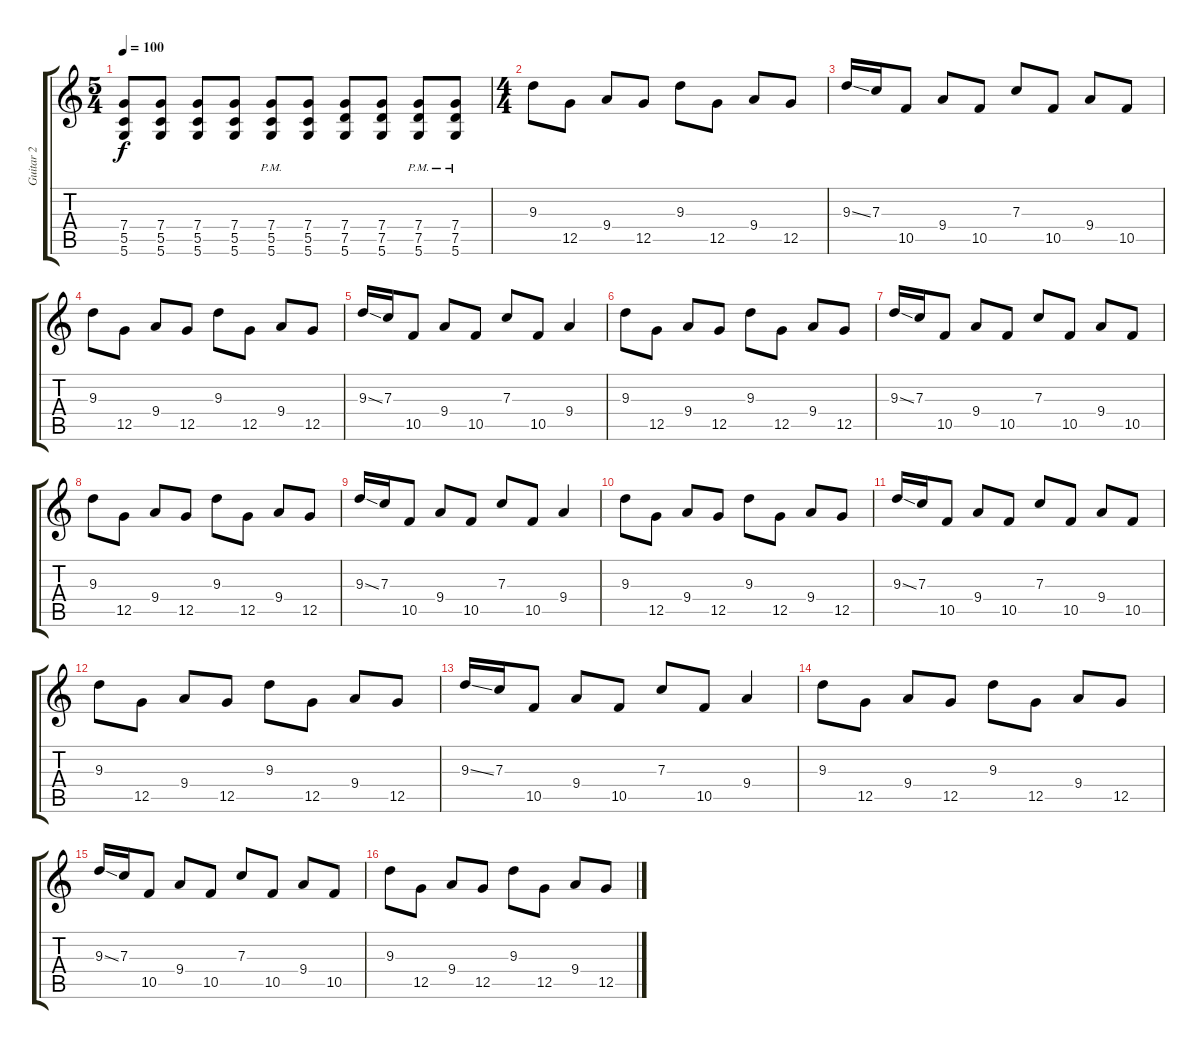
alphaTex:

\track ("Guitar 2" "Guitar 2") {instrument distortionguitar}
\staff {score tabs}
\tuning (D4 A3 F3 C3 G2 D2) {hide}
\ts (5 4)
\tempo 100
\clef g2
\ks c
(7.4 5.5 5.6).8{dy f} (7.4 5.5 5.6).8 (7.4 5.5 5.6).8 (7.4 5.5 5.6).8 (7.4{pm} 5.5{pm} 5.6{pm}).8 (7.4 5.5 5.6).8 (7.4 7.5 5.6).8 (7.4 7.5 5.6).8 (7.4{pm} 7.5{pm} 5.6{pm}).8 (7.4{pm} 7.5{pm} 5.6{pm}).8 |
\ts (4 4)
9.3.8 12.5.8 9.4.8 12.5.8 9.3.8 12.5.8 9.4.8 12.5.8 |
9.3{ss}.16 7.3.16 10.5.8 9.4.8 10.5.8 7.3.8 10.5.8 9.4.8 10.5.8 |
9.3.8 12.5.8 9.4.8 12.5.8 9.3.8 12.5.8 9.4.8 12.5.8 |
9.3{ss}.16 7.3.16 10.5.8 9.4.8 10.5.8 7.3.8 10.5.8 9.4.4 |
9.3.8 12.5.8 9.4.8 12.5.8 9.3.8 12.5.8 9.4.8 12.5.8 |
9.3{ss}.16 7.3.16 10.5.8 9.4.8 10.5.8 7.3.8 10.5.8 9.4.8 10.5.8 |
9.3.8 12.5.8 9.4.8 12.5.8 9.3.8 12.5.8 9.4.8 12.5.8 |
9.3{ss}.16 7.3.16 10.5.8 9.4.8 10.5.8 7.3.8 10.5.8 9.4.4 |
9.3.8 12.5.8 9.4.8 12.5.8 9.3.8 12.5.8 9.4.8 12.5.8 |
9.3{ss}.16 7.3.16 10.5.8 9.4.8 10.5.8 7.3.8 10.5.8 9.4.8 10.5.8 |
9.3.8 12.5.8 9.4.8 12.5.8 9.3.8 12.5.8 9.4.8 12.5.8 |
9.3{ss}.16 7.3.16 10.5.8 9.4.8 10.5.8 7.3.8 10.5.8 9.4.4 |
9.3.8 12.5.8 9.4.8 12.5.8 9.3.8 12.5.8 9.4.8 12.5.8 |
9.3{ss}.16 7.3.16 10.5.8 9.4.8 10.5.8 7.3.8 10.5.8 9.4.8 10.5.8 |
9.3.8 12.5.8 9.4.8 12.5.8 9.3.8 12.5.8 9.4.8 12.5.8
